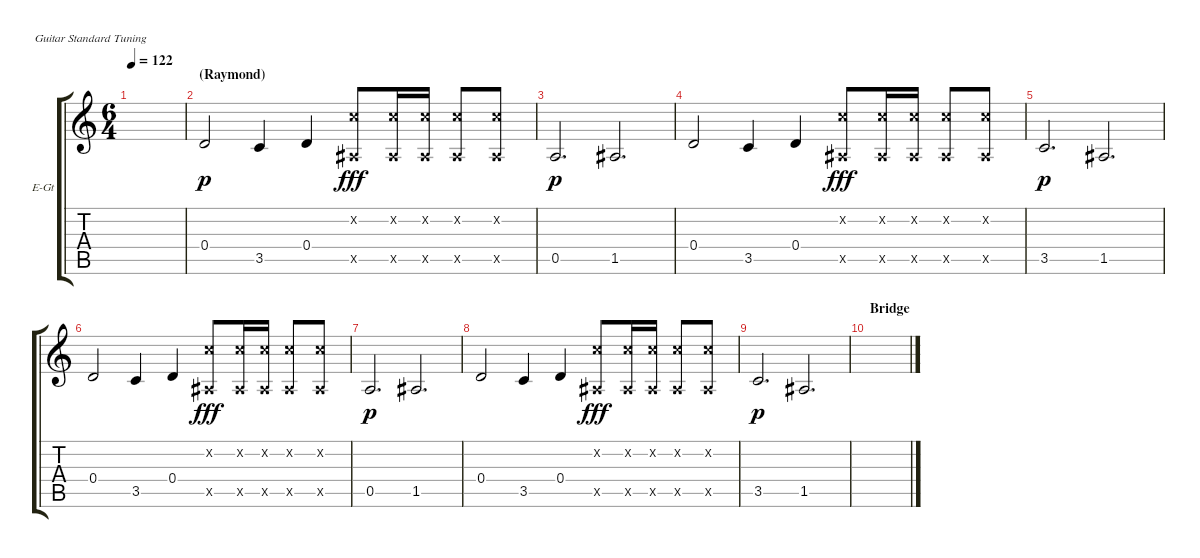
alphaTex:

\bracketExtendMode groupsimilarinstruments
\firstSystemTrackNameOrientation horizontal
\otherSystemsTrackNameOrientation horizontal
\track ("Electric Guitar 2" "E-Gt") {instrument distortionguitar}
\staff {score tabs}
\tuning (E4 B3 G3 D3 A2 E2)
\ts (6 4)
\tempo 122
\clef g2
\ks c
|
\section ("" "(Raymond)")
0.4.2{dy p} 3.5.4 0.4.4 (1.5{x} 1.2{x}).8{dy fff} (1.5{x} 1.2{x}).16 (1.5{x} 1.2{x}).16 (1.5{x} 1.2{x}).8 (1.5{x} 1.2{x}).8 |
0.5.2{d dy p} 1.5.2{d} |
0.4.2 3.5.4 0.4.4 (1.5{x} 1.2{x}).8{dy fff} (1.5{x} 1.2{x}).16 (1.5{x} 1.2{x}).16 (1.5{x} 1.2{x}).8 (1.5{x} 1.2{x}).8 |
3.5.2{d dy p} 1.5.2{d} |
0.4.2 3.5.4 0.4.4 (1.5{x} 1.2{x}).8{dy fff} (1.5{x} 1.2{x}).16 (1.5{x} 1.2{x}).16 (1.5{x} 1.2{x}).8 (1.5{x} 1.2{x}).8 |
0.5.2{d dy p} 1.5.2{d} |
0.4.2 3.5.4 0.4.4 (1.5{x} 1.2{x}).8{dy fff} (1.5{x} 1.2{x}).16 (1.5{x} 1.2{x}).16 (1.5{x} 1.2{x}).8 (1.5{x} 1.2{x}).8 |
3.5.2{d dy p} 1.5.2{d} |
\section ("" "Bridge")
